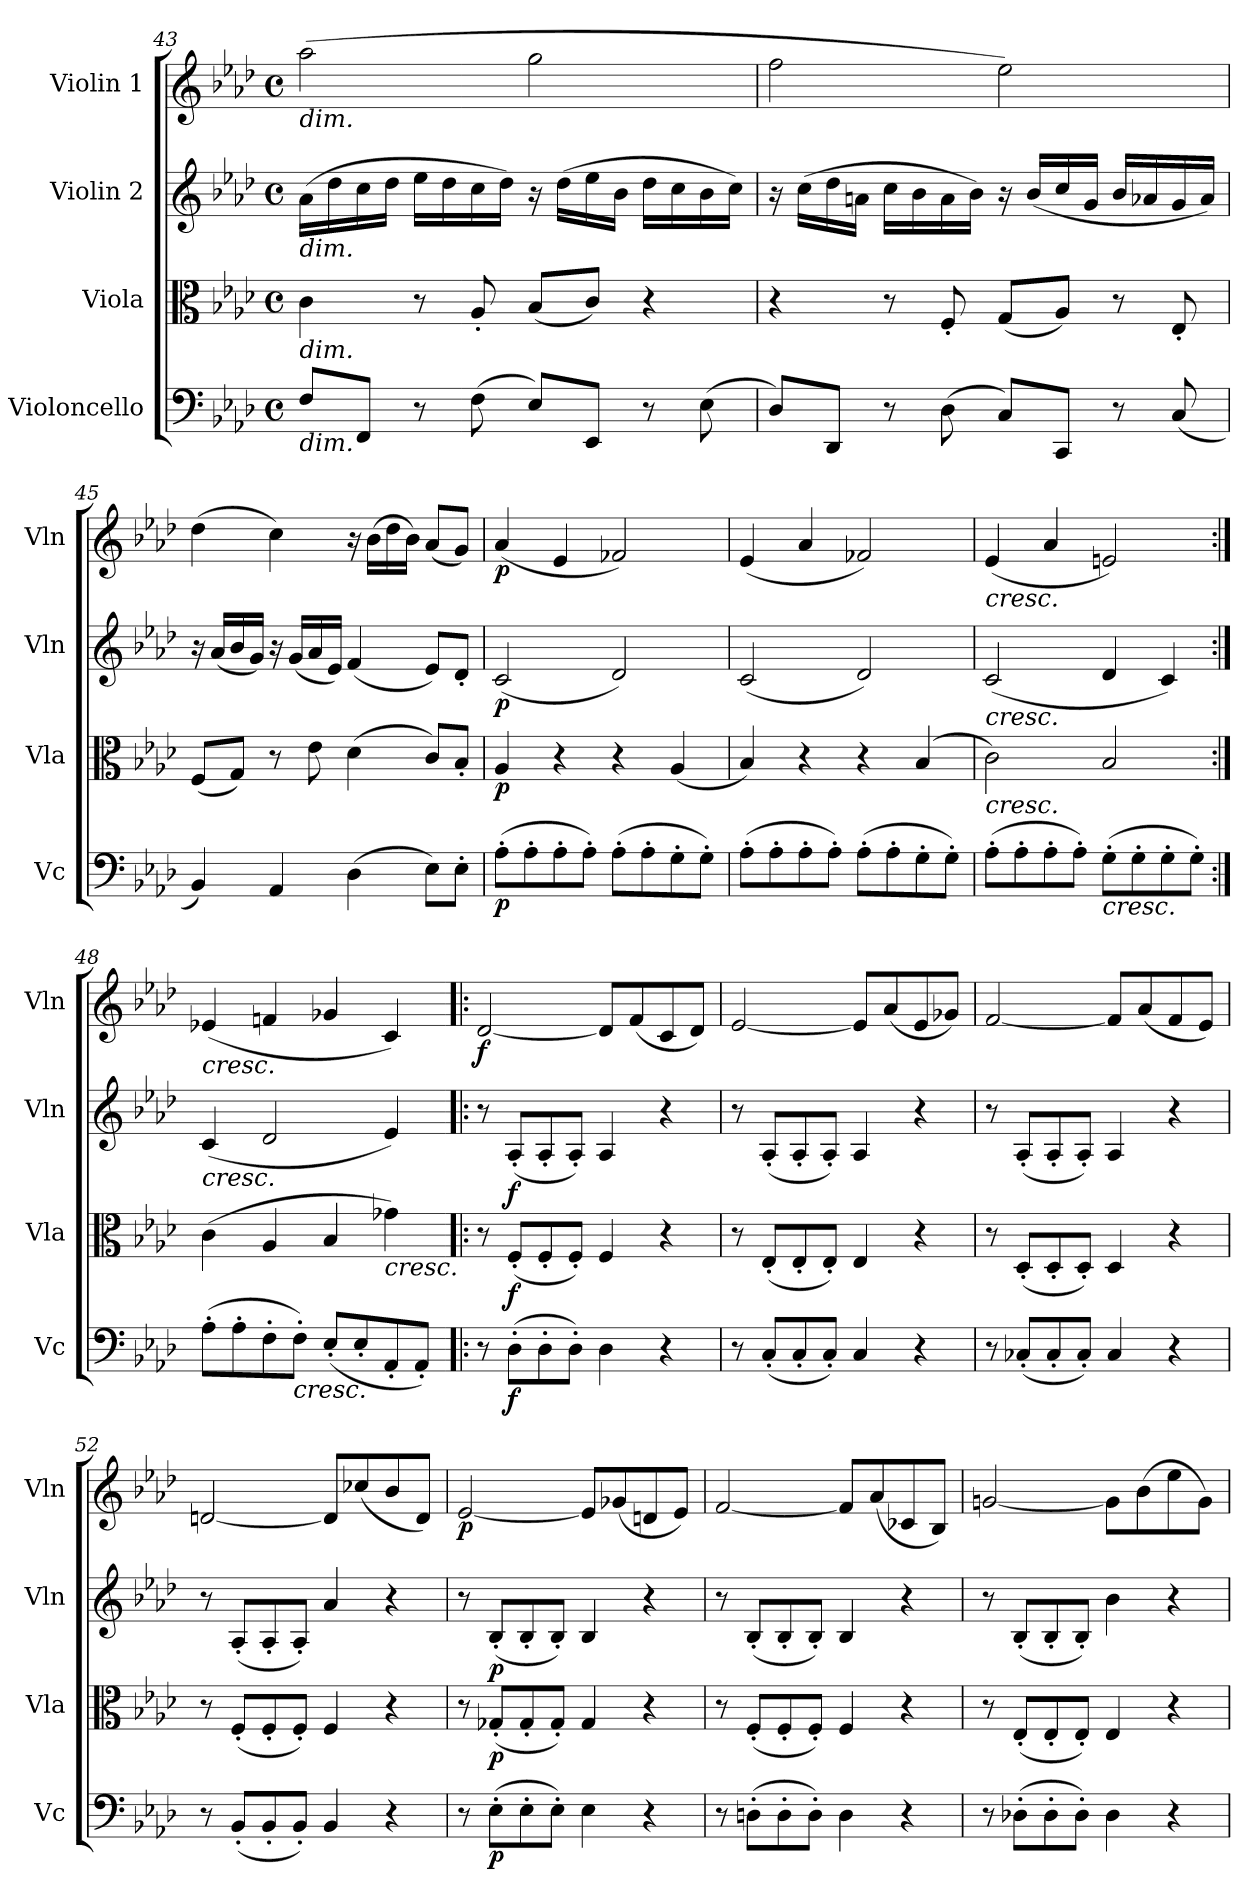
**kern	**dynam	**kern	**dynam	**kern	**dynam	**kern	**dynam
*part4	*part4	*part3	*part3	*part2	*part2	*part1	*part1
*staff4	*staff4	*staff3	*staff3	*staff2	*staff2	*staff1	*staff1
*I"Violoncello	*	*I"Viola	*	*I"Violin 2	*	*I"Violin 1	*
*I'Vc	*	*I'Vla	*	*I'Vln	*	*I'Vln	*
*clefF4	*	*clefC3	*	*clefG2	*	*clefG2	*
*k[b-e-a-d-]	*	*k[b-e-a-d-]	*	*k[b-e-a-d-]	*	*k[b-e-a-d-]	*
*M4/4	*	*M4/4	*	*M4/4	*	*M4/4	*
*met(c)	*	*met(c)	*	*met(c)	*	*met(c)	*
=43	=43	=43	=43	=43	=43	=43	=43
!	!	!	!	!	!	!LO:TX:b:i:t=dim.	!
!	!	!	!	!LO:TX:b:i:t=dim.	!	!	!
!	!	!LO:TX:b:i:t=dim.	!	!	!	!	!
!LO:TX:b:i:t=dim.	!	!	!	!	!	!	!
8F/L	.	4c\	.	(>16a-\LL	.	(>2aa-\	.
.	.	.	.	16dd-\	.	.	.
8FF/J	.	.	.	16cc\	.	.	.
.	.	.	.	16dd-\JJ	.	.	.
8r	.	8r	.	16ee-\LL	.	.	.
.	.	.	.	16dd-\	.	.	.
(>8F\	.	8A-'/	.	16cc\	.	.	.
.	.	.	.	16dd-\JJ)	.	.	.
8E-/L)	.	(<8B-/L	.	16r	.	2gg\	.
.	.	.	.	(>16dd-\LL	.	.	.
8EE-/J	.	8c/J)	.	16ee-\	.	.	.
.	.	.	.	16b-\JJ	.	.	.
8r	.	4r	.	16dd-\LL	.	.	.
.	.	.	.	16cc\	.	.	.
(>8E-\	.	.	.	16b-\	.	.	.
.	.	.	.	16cc\JJ)	.	.	.
=44	=44	=44	=44	=44	=44	=44	=44
8D-/L)	.	4r	.	16r	.	2ff\	.
.	.	.	.	(>16cc\LL	.	.	.
8DD-/J	.	.	.	16dd-\	.	.	.
.	.	.	.	16an\JJ	.	.	.
8r	.	8r	.	16cc\LL	.	.	.
.	.	.	.	16b-\	.	.	.
(>8D-\	.	8F'/	.	16a\	.	.	.
.	.	.	.	16b-\JJ)	.	.	.
8C/L)	.	(<8G/L	.	16r	.	2ee-\)	.
.	.	.	.	(<16b-/LL	.	.	.
8CC/J	.	8A-/J)	.	16cc/	.	.	.
.	.	.	.	16g/JJ	.	.	.
8r	.	8r	.	16b-/LL	.	.	.
.	.	.	.	16a-X/	.	.	.
(<8C/	.	8E-'/	.	16g/	.	.	.
.	.	.	.	16a-/JJ)	.	.	.
=45	=45	=45	=45	=45	=45	=45	=45
4BB-/)	.	(<8F/L	.	16r	.	(>4dd-\	.
.	.	.	.	(<16a-/LL	.	.	.
.	.	8G/J)	.	16b-/	.	.	.
.	.	.	.	16g/JJ)	.	.	.
4AA-/	.	8r	.	16r	.	4cc\)	.
.	.	.	.	(<16g/LL	.	.	.
.	.	8e-\	.	16a-/	.	.	.
.	.	.	.	16e-/JJ)	.	.	.
(>4D-\	.	(>4d-\	.	(<4f/	.	16r	.
.	.	.	.	.	.	(>16b-\LL	.
.	.	.	.	.	.	16dd-\	.
.	.	.	.	.	.	16b-\JJ)	.
8E-\L)	.	8c/L)	.	8e-/L)	.	(<8a-/L	.
8E-'\J	.	8B-'/J	.	8d-'/J	.	8g/J)	.
!!LO:LB:g=z
=46	=46	=46	=46	=46	=46	=46	=46
!	!LO:DY:b	!	!LO:DY:b	!	!LO:DY:b	!	!LO:DY:b
(>8A-'\L	p	4A-/	p	(<2c/	p	(<4a-/	p
8A-'\	.	.	.	.	.	.	.
8A-'\	.	4r	.	.	.	4e-/	.
8A-'\J)	.	.	.	.	.	.	.
(>8A-'\L	.	4r	.	2d-/)	.	2f-X/)	.
8A-'\	.	.	.	.	.	.	.
8G'\	.	(<4A-/	.	.	.	.	.
8G'\J)	.	.	.	.	.	.	.
=47	=47	=47	=47	=47	=47	=47	=47
(>8A-'\L	.	4B-/)	.	(<2c/	.	(<4e-/	.
8A-'\	.	.	.	.	.	.	.
8A-'\	.	4r	.	.	.	4a-/	.
8A-'\J)	.	.	.	.	.	.	.
(>8A-'\L	.	4r	.	2d-/)	.	2f-X/)	.
8A-'\	.	.	.	.	.	.	.
8G'\	.	(<4B-/	.	.	.	.	.
8G'\J)	.	.	.	.	.	.	.
=47X1	=47X1	=47X1	=47X1	=47X1	=47X1	=47X1	=47X1
!	!	!	!	!	!	!LO:TX:b:i:t=cresc.	!
!	!	!	!	!LO:TX:b:i:t=cresc.	!	!	!
!	!	!LO:TX:b:i:t=cresc.	!	!	!	!	!
(>8A-'\L	.	2c\)	.	(<2c/	.	(<4e-/	.
8A-'\	.	.	.	.	.	.	.
8A-'\	.	.	.	.	.	4a-/	.
8A-'\J)	.	.	.	.	.	.	.
!LO:TX:b:i:t=cresc.	!	!	!	!	!	!	!
(>8G'\L	.	2B-/	.	4d-/	.	2en/)	.
8G'\	.	.	.	.	.	.	.
8G'\	.	.	.	4c/)	.	.	.
8G'\J)	.	.	.	.	.	.	.
=48:|!	=48:|!	=48:|!	=48:|!	=48:|!	=48:|!	=48:|!	=48:|!
!	!	!	!	!	!	!LO:TX:b:i:t=cresc.	!
!	!	!	!	!LO:TX:b:i:t=cresc.	!	!	!
(>8A-'\L	.	(>4c\	.	(<4c/	.	(<4e-X/	.
8A-'\	.	.	.	.	.	.	.
8F'\	.	4A-/	.	2d-/	.	4fn/	.
!LO:TX:b:i:t=cresc.	!	!	!	!	!	!	!
8F'\J)	.	.	.	.	.	.	.
(<8E-'/L	.	4B-/	.	.	.	4g-X/	.
8E-'/	.	.	.	.	.	.	.
!	!	!LO:TX:b:i:t=cresc.	!	!	!	!	!
8AA-'/	.	4g-X\)	.	4e-/)	.	4c/)	.
8AA-'/J)	.	.	.	.	.	.	.
!!LO:PB:g=z
=49!|:	=49!|:	=49!|:	=49!|:	=49!|:	=49!|:	=49!|:	=49!|:
!	!	!	!	!	!	!	!LO:DY:b
8r	.	8r	.	8r	.	[2d-/	f
!	!LO:DY:b	!	!LO:DY:b	!	!LO:DY:b	!	!
(>8D-'\L	f	(<8F'/L	f	(<8A-'/L	f	.	.
8D-'\	.	8F'/	.	8A-'/	.	.	.
8D-'\J)	.	8F'/J)	.	8A-'/J)	.	.	.
4D-\	.	4F/	.	4A-/	.	8d-/L]	.
.	.	.	.	.	.	(<8f/	.
4r	.	4r	.	4r	.	8c/	.
.	.	.	.	.	.	8d-/J)	.
=50	=50	=50	=50	=50	=50	=50	=50
8r	.	8r	.	8r	.	[2e-/	.
(<8C'/L	.	(<8E-'/L	.	(<8A-'/L	.	.	.
8C'/	.	8E-'/	.	8A-'/	.	.	.
8C'/J)	.	8E-'/J)	.	8A-'/J)	.	.	.
4C/	.	4E-/	.	4A-/	.	8e-/L]	.
.	.	.	.	.	.	(<8a-/	.
4r	.	4r	.	4r	.	8e-/	.
.	.	.	.	.	.	8g-X/J)	.
=51	=51	=51	=51	=51	=51	=51	=51
8r	.	8r	.	8r	.	[2f/	.
(<8C-X'/L	.	(<8D-'/L	.	(<8A-'/L	.	.	.
8C-'/	.	8D-'/	.	8A-'/	.	.	.
8C-'/J)	.	8D-'/J)	.	8A-'/J)	.	.	.
4C-/	.	4D-/	.	4A-/	.	8f/L]	.
.	.	.	.	.	.	(<8a-/	.
4r	.	4r	.	4r	.	8f/	.
.	.	.	.	.	.	8e-/J)	.
=52	=52	=52	=52	=52	=52	=52	=52
8r	.	8r	.	8r	.	[2dn/	.
(<8BB-'/L	.	(<8F'/L	.	(<8A-'/L	.	.	.
8BB-'/	.	8F'/	.	8A-'/	.	.	.
8BB-'/J)	.	8F'/J)	.	8A-'/J)	.	.	.
4BB-/	.	4F/	.	4a-/	.	8d/L]	.
.	.	.	.	.	.	(<8cc-X/	.
4r	.	4r	.	4r	.	8b-/	.
.	.	.	.	.	.	8d/J)	.
=53	=53	=53	=53	=53	=53	=53	=53
!	!	!	!	!	!	!	!LO:DY:b
8r	.	8r	.	8r	.	[2e-/	p
!	!LO:DY:b	!	!LO:DY:b	!	!LO:DY:b	!	!
(>8E-'\L	p	(<8G-X'/L	p	(<8B-'/L	p	.	.
8E-'\	.	8G-'/	.	8B-'/	.	.	.
8E-'\J)	.	8G-'/J)	.	8B-'/J)	.	.	.
4E-\	.	4G-/	.	4B-/	.	8e-/L]	.
.	.	.	.	.	.	(<8g-X/	.
4r	.	4r	.	4r	.	8dn/	.
.	.	.	.	.	.	8e-/J)	.
!!LO:LB:g=z
=54	=54	=54	=54	=54	=54	=54	=54
8r	.	8r	.	8r	.	[2f/	.
(>8Dn'\L	.	(<8F'/L	.	(<8B-'/L	.	.	.
8D'\	.	8F'/	.	8B-'/	.	.	.
8D'\J)	.	8F'/J)	.	8B-'/J)	.	.	.
4D\	.	4F/	.	4B-/	.	8f/L]	.
.	.	.	.	.	.	(<8a-/	.
4r	.	4r	.	4r	.	8c-X/	.
.	.	.	.	.	.	8B-/J)	.
=55	=55	=55	=55	=55	=55	=55	=55
8r	.	8r	.	8r	.	[2gn/	.
(>8D-X'\L	.	(<8E-'/L	.	(<8B-'/L	.	.	.
8D-'\	.	8E-'/	.	8B-'/	.	.	.
8D-'\J)	.	8E-'/J)	.	8B-'/J)	.	.	.
4D-\	.	4E-/	.	4b-\	.	8g\L]	.
.	.	.	.	.	.	(>8b-\	.
4r	.	4r	.	4r	.	8ee-\	.
.	.	.	.	.	.	8g\J)	.
=	=	=	=	=	=	=	=
*-	*-	*-	*-	*-	*-	*-	*-
